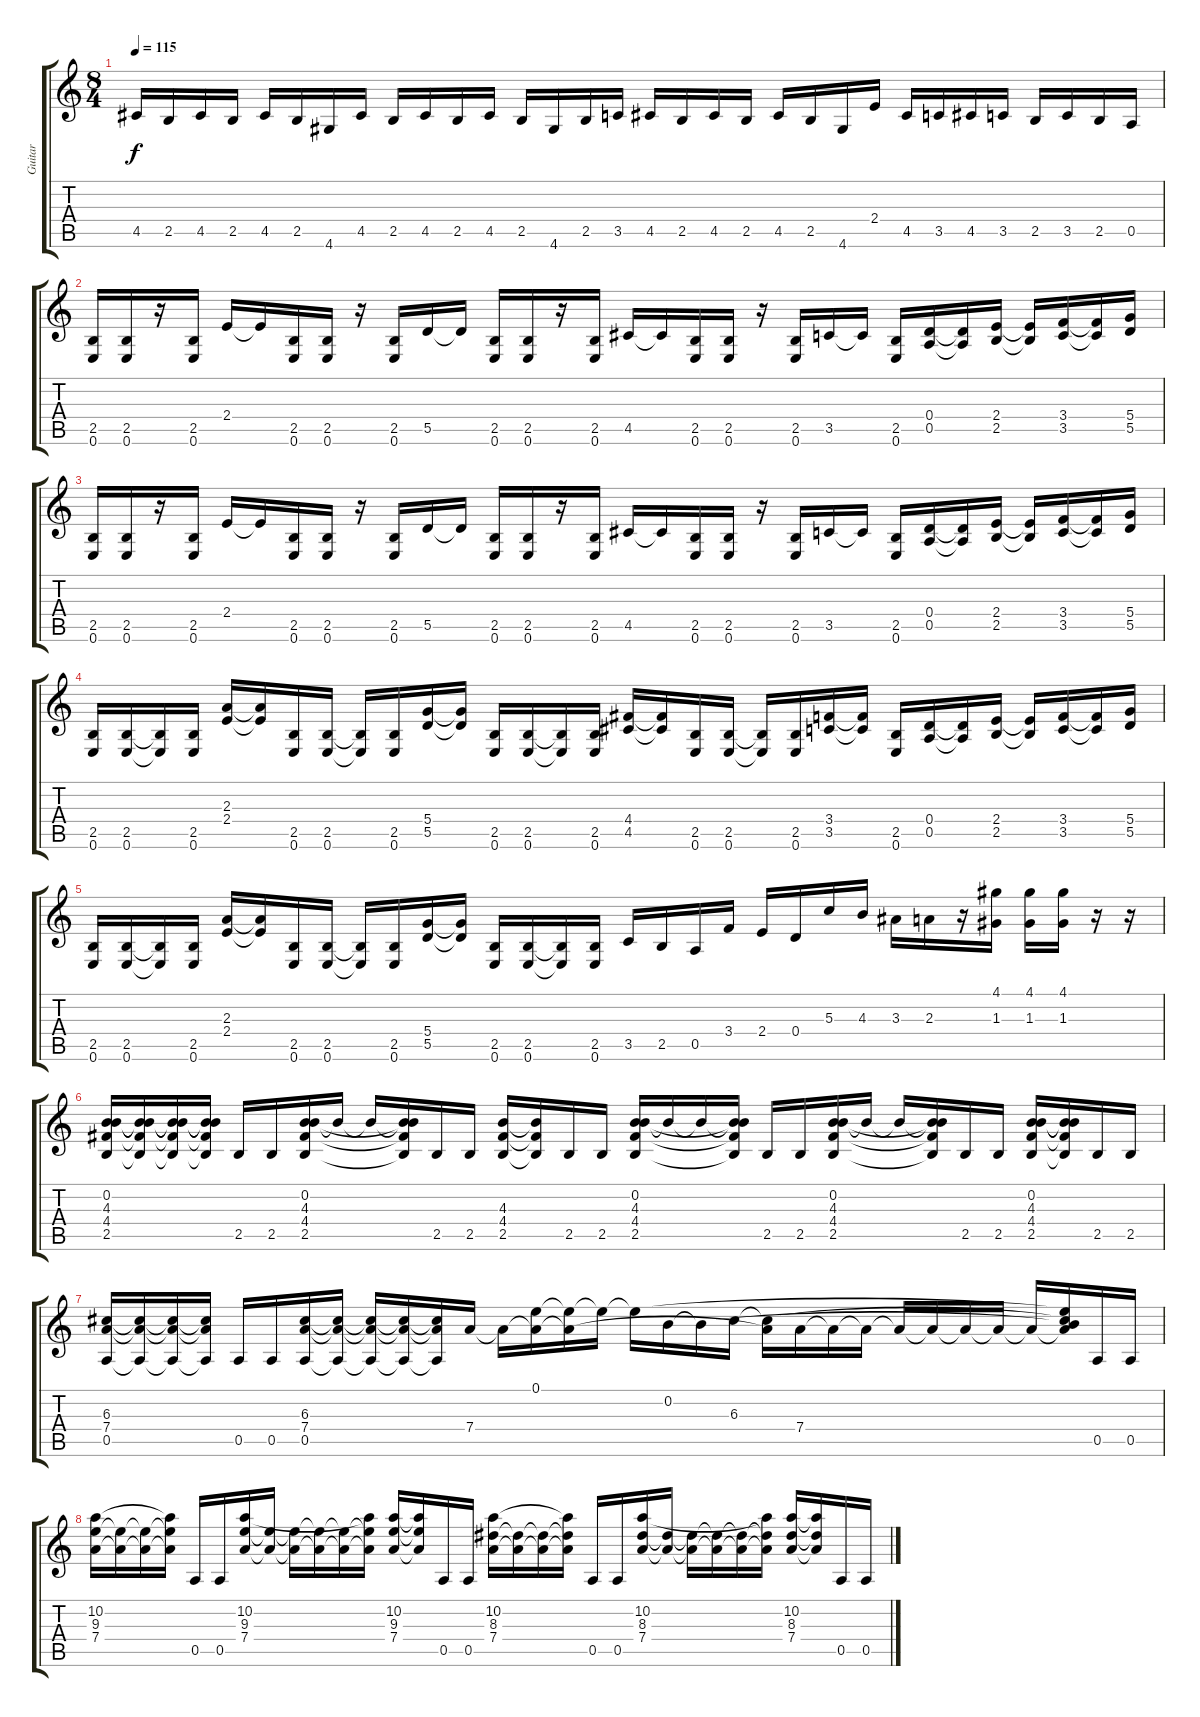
\track ("Guitar" "Guitar") {instrument distortionguitar}
\staff {score tabs}
\tuning (E4 B3 G3 D3 A2 E2) {hide}
\ts (8 4)
\tempo 115
\clef g2
\ks c
4.5.16{dy f} 2.5.16 4.5.16 2.5.16 4.5.16 2.5.16 4.6.16 4.5.16 2.5.16 4.5.16 2.5.16 4.5.16 2.5.16 4.6.16 2.5.16 3.5.16 4.5.16 2.5.16 4.5.16 2.5.16 4.5.16 2.5.16 4.6.16 2.4.16 4.5.16 3.5.16 4.5.16 3.5.16 2.5.16 3.5.16 2.5.16 0.5.16 |
(2.5 0.6).16 (2.5 0.6).16 r.16 (2.5 0.6).16 2.4.16 2.4{t}.16 (2.5 0.6).16 (2.5 0.6).16 r.16 (2.5 0.6).16 5.5.16 5.5{t}.16 (2.5 0.6).16 (2.5 0.6).16 r.16 (2.5 0.6).16 4.5.16 4.5{t}.16 (2.5 0.6).16 (2.5 0.6).16 r.16 (2.5 0.6).16 3.5.16 3.5{t}.16 (2.5 0.6).16 (0.4 0.5).16 (0.4{t} 0.5{t}).16 (2.4 2.5).16 (2.4{t} 2.5{t}).16 (3.4 3.5).16 (3.4{t} 3.5{t}).16 (5.4 5.5).16 |
(2.5 0.6).16 (2.5 0.6).16 r.16 (2.5 0.6).16 2.4.16 2.4{t}.16 (2.5 0.6).16 (2.5 0.6).16 r.16 (2.5 0.6).16 5.5.16 5.5{t}.16 (2.5 0.6).16 (2.5 0.6).16 r.16 (2.5 0.6).16 4.5.16 4.5{t}.16 (2.5 0.6).16 (2.5 0.6).16 r.16 (2.5 0.6).16 3.5.16 3.5{t}.16 (2.5 0.6).16 (0.4 0.5).16 (0.4{t} 0.5{t}).16 (2.4 2.5).16 (2.4{t} 2.5{t}).16 (3.4 3.5).16 (3.4{t} 3.5{t}).16 (5.4 5.5).16 |
(2.5 0.6).16 (2.5 0.6).16 (2.5{t} 0.6{t}).16 (2.5 0.6).16 (2.3 2.4).16 (2.3{t} 2.4{t}).16 (2.5 0.6).16 (2.5 0.6).16 (2.5{t} 0.6{t}).16 (2.5 0.6).16 (5.4 5.5).16 (5.4{t} 5.5{t}).16 (2.5 0.6).16 (2.5 0.6).16 (2.5{t} 0.6{t}).16 (2.5 0.6).16 (4.4 4.5).16 (4.4{t} 4.5{t}).16 (2.5 0.6).16 (2.5 0.6).16 (2.5{t} 0.6{t}).16 (2.5 0.6).16 (3.4 3.5).16 (3.4{t} 3.5{t}).16 (2.5 0.6).16 (0.4 0.5).16 (0.4{t} 0.5{t}).16 (2.4 2.5).16 (2.4{t} 2.5{t}).16 (3.4 3.5).16 (3.4{t} 3.5{t}).16 (5.4 5.5).16 |
(2.5 0.6).16 (2.5 0.6).16 (2.5{t} 0.6{t}).16 (2.5 0.6).16 (2.3 2.4).16 (2.3{t} 2.4{t}).16 (2.5 0.6).16 (2.5 0.6).16 (2.5{t} 0.6{t}).16 (2.5 0.6).16 (5.4 5.5).16 (5.4{t} 5.5{t}).16 (2.5 0.6).16 (2.5 0.6).16 (2.5{t} 0.6{t}).16 (2.5 0.6).16 3.5.16 2.5.16 0.5.16 3.4.16 2.4.16 0.4.16 5.3.16 4.3.16 3.3.16 2.3.16 r.16 (4.1 1.3).16 (4.1 1.3).16 (4.1 1.3).16 r.16 r.16 |
(0.2 4.3 4.4 2.5).16 (0.2{t} 4.3{t} 4.4{t} 2.5{t}).16 (0.2{t} 4.3{t} 4.4{t} 2.5{t}).16 (0.2{t} 4.3{t} 4.4{t} 2.5{t}).16 2.5.16 2.5.16 (0.2 4.3 4.4 2.5).16 4.3{t}.16 4.3{t}.16 (0.2{t} 4.3{t} 4.4{t} 2.5{t}).16 2.5.16 2.5.16 (4.3 4.4 2.5).16 (4.3{t} 4.4{t} 2.5{t}).16 2.5.16 2.5.16 (0.2 4.3 4.4 2.5).16 0.2{t}.16 0.2{t}.16 (0.2{t} 4.3{t} 4.4{t} 2.5{t}).16 2.5.16 2.5.16 (0.2 4.3 4.4 2.5).16 0.2{t}.16 0.2{t}.16 (0.2{t} 4.3{t} 4.4{t} 2.5{t}).16 2.5.16 2.5.16 (0.2 4.3 4.4 2.5).16 (0.2{t} 4.3{t} 4.4{t} 2.5{t}).16 2.5.16 2.5.16 |
(6.3 7.4 0.5).16 (6.3{t} 7.4{t} 0.5{t}).16 (6.3{t} 7.4{t} 0.5{t}).16 (6.3{t} 7.4{t} 0.5{t}).16 0.5.16 0.5.16 (6.3 7.4 0.5).16 (6.3{t} 7.4{t} 0.5{t}).16 (6.3{t} 7.4{t} 0.5{t}).16 (6.3{t} 7.4{t} 0.5{t}).16 (6.3{t} 7.4{t} 0.5{t}).16 7.4.16 7.4{t}.16 (0.1 7.4{t}).16 (0.1{t} 7.4{t}).16 0.1{t}.16 0.1{t}.16 0.2.16 0.2{t}.16 6.3.16 (6.3{t} 7.4{t}).16 7.4.16 7.4{t}.16 7.4{t}.16 7.4{t}.16 7.4{t}.16 7.4{t}.16 7.4{t}.16 7.4{t}.16 (0.1{t} 0.2{t} 6.3{t} 7.4{t}).16 0.5.16 0.5.16 |
(10.2 9.3 7.4).16 (9.3{t} 7.4{t}).16 (9.3{t} 7.4{t}).16 (10.2{t} 9.3{t} 7.4{t}).16 0.5.16 0.5.16 (10.2 9.3 7.4).16 (9.3{t} 7.4{t}).16 (9.3{t} 7.4{t}).16 (9.3{t} 7.4{t}).16 (9.3{t} 7.4{t}).16 (10.2{t} 9.3{t} 7.4{t}).16 (10.2 9.3 7.4).16 (10.2{t} 9.3{t} 7.4{t}).16 0.5.16 0.5.16 (10.2 8.3 7.4).16 (8.3{t} 7.4{t}).16 (8.3{t} 7.4{t}).16 (10.2{t} 8.3{t} 7.4{t}).16 0.5.16 0.5.16 (10.2 8.3 7.4).16 (8.3{t} 7.4{t}).16 (8.3{t} 7.4{t}).16 (8.3{t} 7.4{t}).16 (8.3{t} 7.4{t}).16 (10.2{t} 8.3{t} 7.4{t}).16 (10.2 8.3 7.4).16 (10.2{t} 8.3{t} 7.4{t}).16 0.5.16 0.5.16
